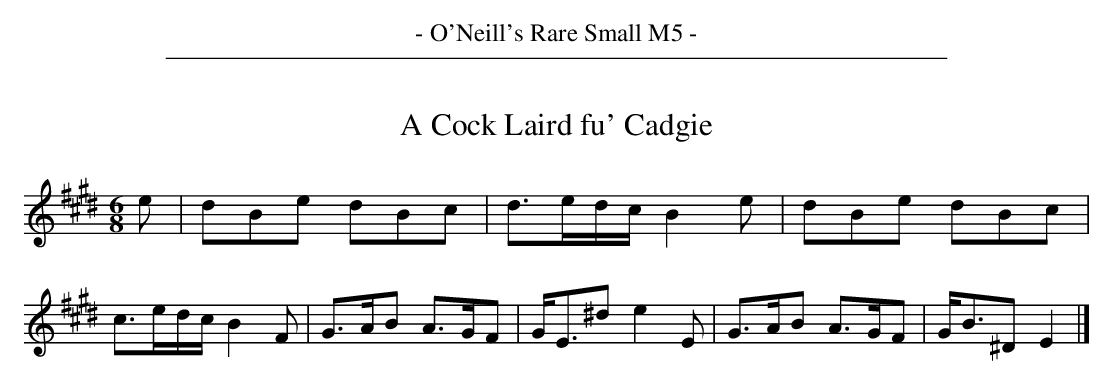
X:1
T: A Cock Laird fu' Cadgie
M: 6/8
L: 1/8
K: E
e |\
dBe dBc | d>ed/c/ B2e | dBe dBc | c>ed/c/ B2F|\
G>AB A>GF | G<E^d e2E | G>AB A>GF | G<B^D E2 |]
